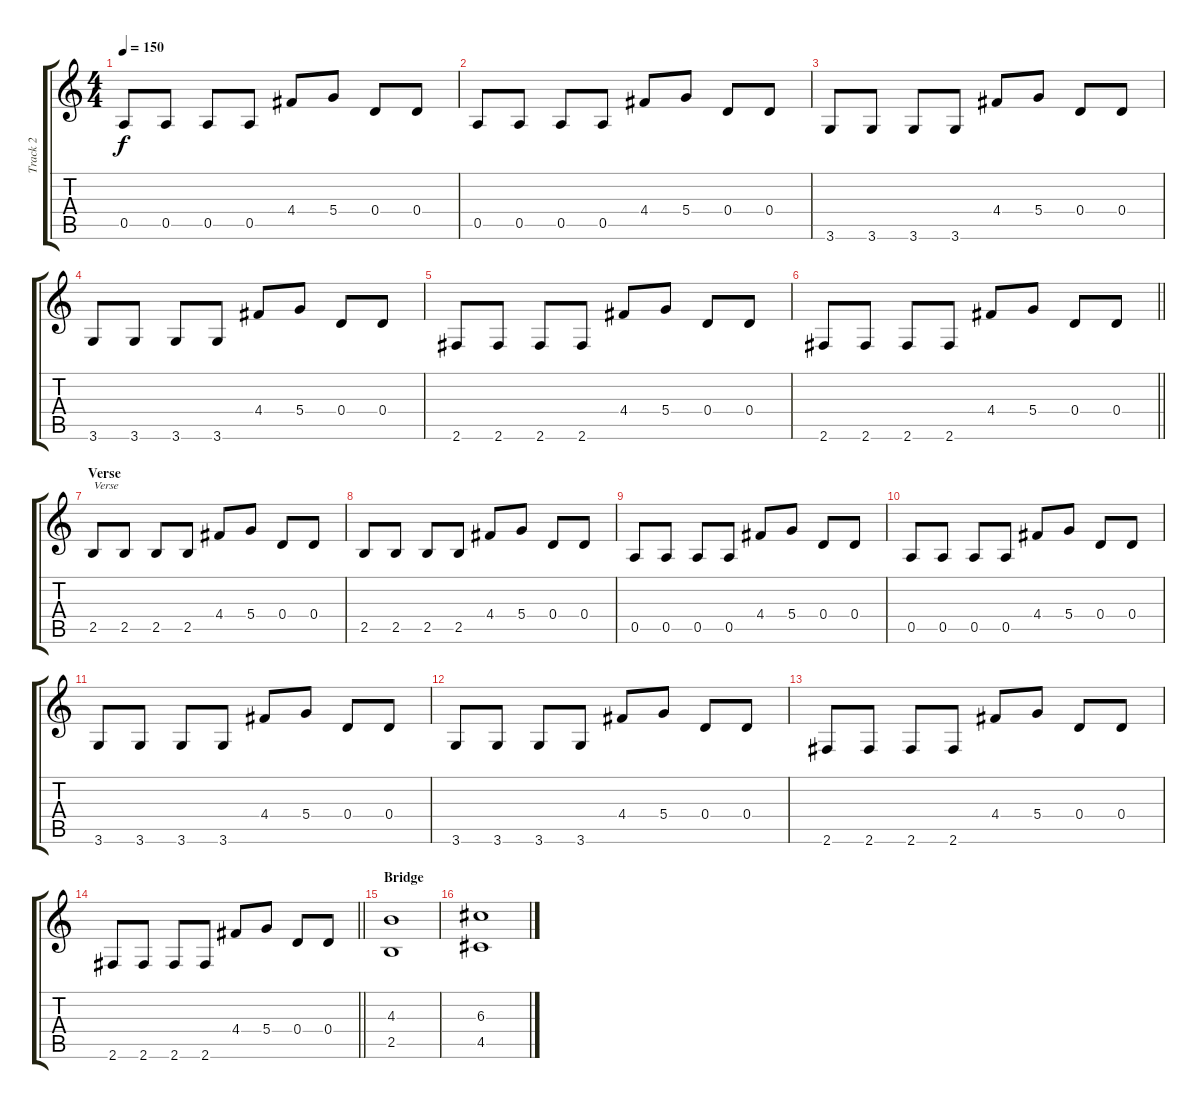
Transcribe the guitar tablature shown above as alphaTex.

\track ("Track 2" "Track 2") {instrument distortionguitar}
\staff {score tabs}
\tuning (E4 B3 G3 D3 A2 E2) {hide}
\ts (4 4)
\tempo 150
\clef g2
\ks c
0.5.8{dy f} 0.5.8 0.5.8 0.5.8 4.4.8 5.4.8 0.4.8 0.4.8 |
0.5.8 0.5.8 0.5.8 0.5.8 4.4.8 5.4.8 0.4.8 0.4.8 |
3.6.8 3.6.8 3.6.8 3.6.8 4.4.8 5.4.8 0.4.8 0.4.8 |
3.6.8 3.6.8 3.6.8 3.6.8 4.4.8 5.4.8 0.4.8 0.4.8 |
2.6.8 2.6.8 2.6.8 2.6.8 4.4.8 5.4.8 0.4.8 0.4.8 |
\barLineRight lightlight
2.6.8 2.6.8 2.6.8 2.6.8 4.4.8 5.4.8 0.4.8 0.4.8 |
\section ("" "Verse")
2.5.8{txt "Verse"} 2.5.8 2.5.8 2.5.8 4.4.8 5.4.8 0.4.8 0.4.8 |
2.5.8 2.5.8 2.5.8 2.5.8 4.4.8 5.4.8 0.4.8 0.4.8 |
0.5.8 0.5.8 0.5.8 0.5.8 4.4.8 5.4.8 0.4.8 0.4.8 |
0.5.8 0.5.8 0.5.8 0.5.8 4.4.8 5.4.8 0.4.8 0.4.8 |
3.6.8 3.6.8 3.6.8 3.6.8 4.4.8 5.4.8 0.4.8 0.4.8 |
3.6.8 3.6.8 3.6.8 3.6.8 4.4.8 5.4.8 0.4.8 0.4.8 |
2.6.8 2.6.8 2.6.8 2.6.8 4.4.8 5.4.8 0.4.8 0.4.8 |
\barLineRight lightlight
2.6.8 2.6.8 2.6.8 2.6.8 4.4.8 5.4.8 0.4.8 0.4.8 |
\section ("" "Bridge")
(4.3 2.5).1 |
(6.3 4.5).1
